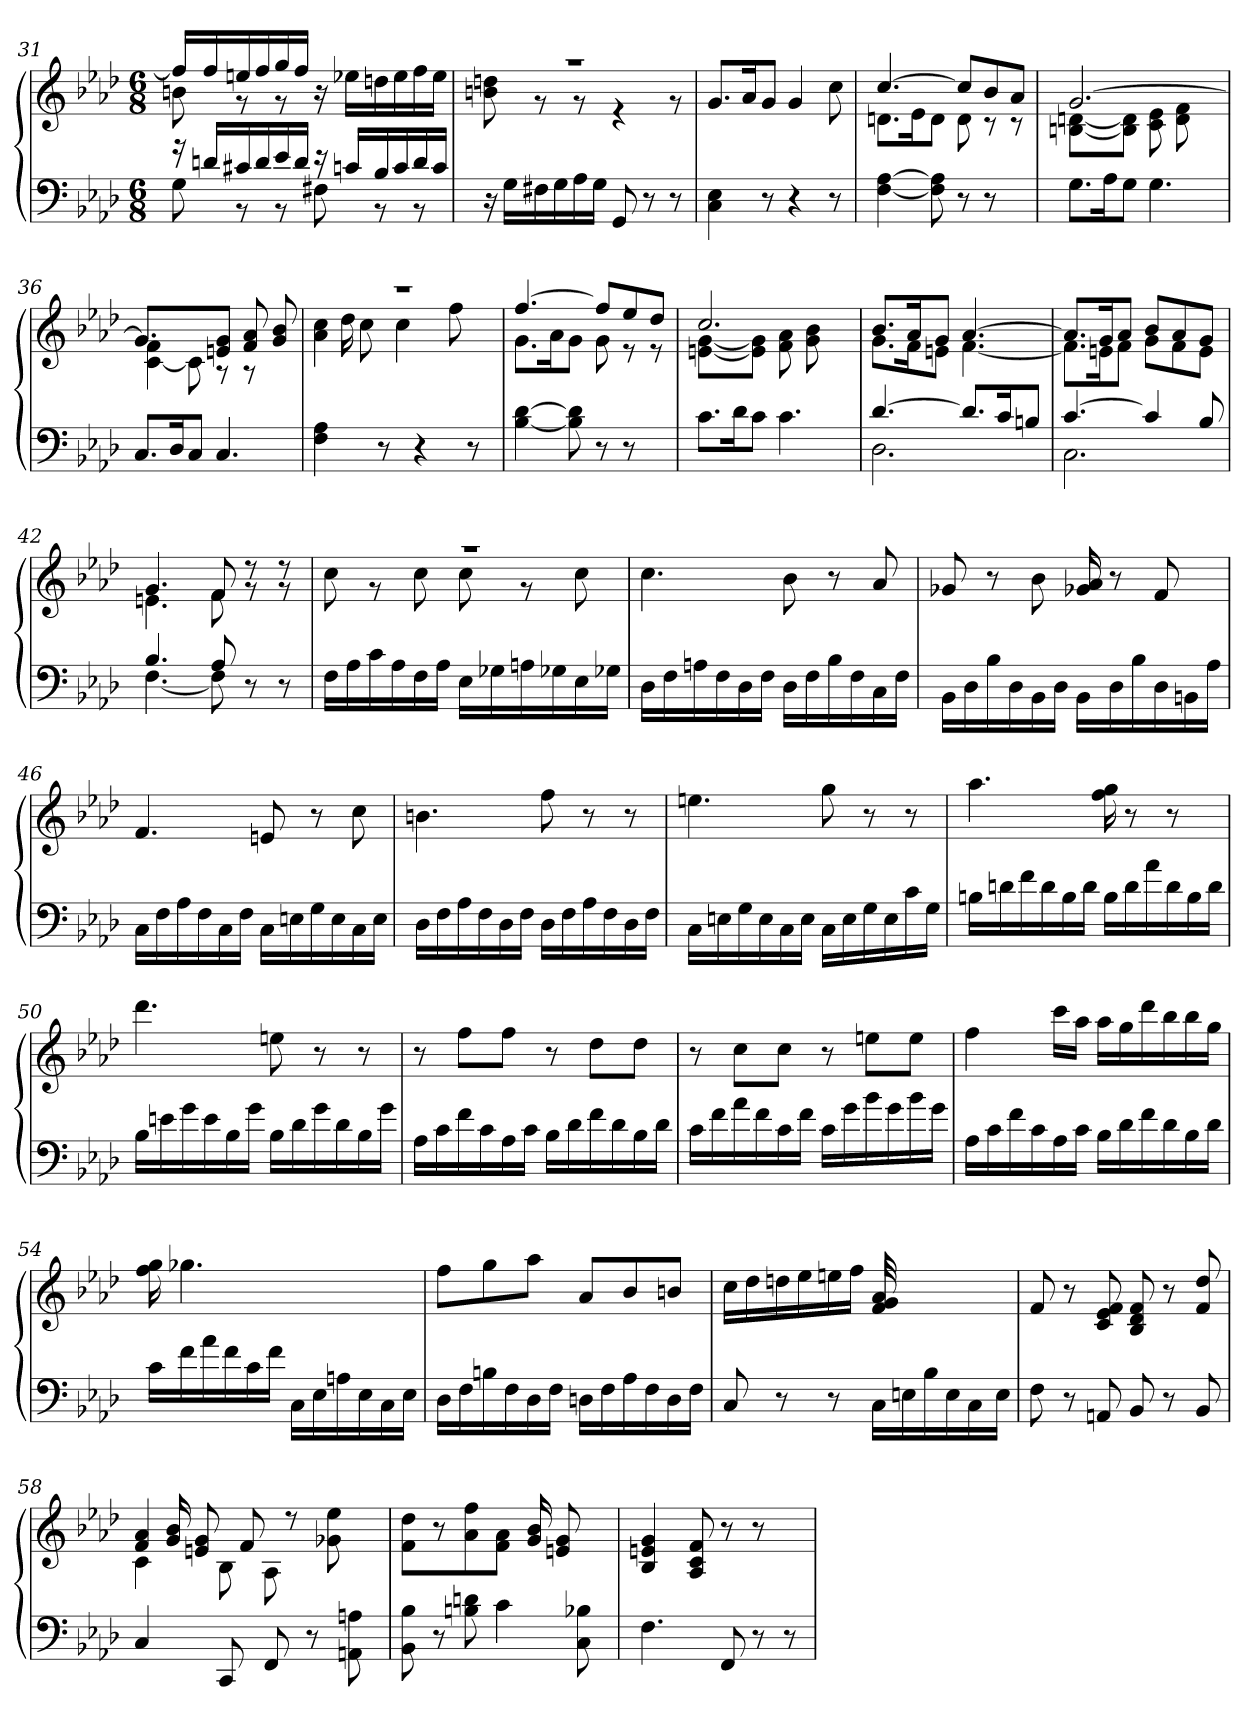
**kern	**kern
*part1	*part1
*staff2	*staff1
*clefF4	*clefG2
*k[b-e-a-d-]	*k[b-e-a-d-]
*A-:	*A-:
*M6/8	*M6/8
=31	=31
*^	*^
16r	8G	16ffLL]	8b
16dLL	.	16ff	.
16c#X	8r	16ee	8r
16d	.	16ff	.
16e-	8r	16gg	8r
16dJJ	.	16ffJJ	.
16r	8F#X	16r	4.ryy
16cLL	.	16ee-LL	.
16B-	8r	16dd	.
16c	.	16ee-	.
16d	8r	16ff	.
16cJJ	.	16ee-JJ	.
*v	*v	*	*
=32	=32	=32
16r	2.r	8b 8dd
16GLL	.	.
16F#X	.	8r
16G	.	.
16A-	.	8r
16GJJ	.	.
8GG	.	4r
8r	.	.
8r	.	8r
*	*v	*v
=33	=33
4C 4E-	8.gL
.	16a-k
8r	8gJ
4r	4g
8r	8cc
=34	=34
*	*^
[4F [4A-	[4.cc	8.dL
.	.	16e-k
8F] 8A-]	.	8dJ
8r	8ccL]	8d
8r	8b-	8r
8ryy	8a-J	8r
=35	=35	=35
8.GL	[2.g	[4B [4d
16A-k	.	.
8GJ	.	8B] 8d]J
4.G	.	8c 8e-
.	.	8d 8f
.	.	8ryy
=36	=36	=36
8.CL	4.g]	[4c 4f
16D-k	.	.
8CJ	.	8c]
4.C	8e 8gJ	8r
.	8f 8a-	8r
.	8g 8b-	8ryy
=37	=37	=37
4F 4A-	2.r	8a- 8ccJ
.	.	16dd-
.	.	8cc
8r	.	.
.	.	4cc
4r	.	.
.	.	8ff
8r	.	.
.	.	16ryy
=38	=38	=38
[4B- [4d-	[4.ff	8.gL
.	.	16a-k
8B-] 8d-]	.	8gJ
8r	8ffL]	8g
8r	8ee-	8r
8ryy	8dd-J	8r
=39	=39	=39
8.cL	2.cc	[4e [4g
16d-k	.	.
8cJ	.	8e] 8g]J
4.c	.	8f 8a-
.	.	8g 8b-
.	.	8ryy
=40	=40	=40
*^	*	*
[4.d-	2.D-	8.b-L	8.gL
.	.	16a-k	16fk
.	.	8gJ	8eJ
8.d-L]	.	[4.a-	[4.f
16ck	.	.	.
8BJ	.	.	.
=41	=41	=41	=41
[4.c	2.C	8.a-L]	8.fL]
.	.	16gk	16ek
.	.	8a-J	8fJ
4c]	.	8b-L	8gL
.	.	8a-	8f
8B-	.	8gJ	8eJ
=42	=42	=42	=42
4.B-	[4.F	4.g	4.e
8A-	8F]	8f	8f
8r	4ryy	8r	8r
8r	.	8r	8r
*v	*v	*	*
=43	=43	=43
16FLL	2.r	8cc
16A-	.	.
16c	.	8r
16A-	.	.
16F	.	8cc
16A-JJ	.	.
16E-LL	.	8cc
16G-X	.	.
16A	.	8r
16G-X	.	.
16E-	.	8cc
16G-XJJ	.	.
*	*v	*v
=44	=44
16D-LL	4.cc
16F	.
16A	.
16F	.
16D-	.
16FJJ	.
16D-LL	8b-
16F	.
16B-	8r
16F	.
16C	8a-
16FJJ	.
=45	=45
16BB-LL	8g-X
16D-	.
16B-	8r
16D-	.
16BB-	8b-
16D-JJ	.
16BB-LL	16g-X 16a-
16D-	8r
16B-	.
16D-	8f
16BB	.
16A-JJ	16ryy
=46	=46
16CLL	4.f
16F	.
16A-	.
16F	.
16C	.
16FJJ	.
16CLL	8e
16E	.
16G	8r
16E	.
16C	8cc
16EJJ	.
=47	=47
16D-LL	4.b
16F	.
16A-	.
16F	.
16D-	.
16FJJ	.
16D-LL	8ff
16F	.
16A-	8r
16F	.
16D-	8r
16FJJ	.
=48	=48
16CLL	4.ee
16E	.
16G	.
16E	.
16C	.
16EJJ	.
16CLL	8gg
16E	.
16G	8r
16E	.
16c	8r
16GJJ	.
=49	=49
16BLL	4.aa-
16d	.
16f	.
16d	.
16B	.
16dJJ	.
16BLL	16ff 16gg
16d	8r
16a-	.
16d	8r
16B	.
16dJJ	16ryy
=50	=50
16B-LL	4.ddd-
16e	.
16g	.
16e	.
16B-	.
16gJJ	.
16B-LL	8ee
16d-	.
16g	8r
16d-	.
16B-	8r
16gJJ	.
=51	=51
16A-LL	8r
16c	.
16f	8ffL
16c	.
16A-	8ffJ
16cJJ	.
16B-LL	8r
16d-	.
16f	8dd-L
16d-	.
16B-	8dd-J
16d-JJ	.
=52	=52
16cLL	8r
16f	.
16a-	8ccL
16f	.
16c	8ccJ
16fJJ	.
16cLL	8r
16g	.
16b-	8eeL
16g	.
16b-	8eeJ
16gJJ	.
=53	=53
16A-LL	4ff
16c	.
16f	.
16c	.
16A-	16cccLL
16cJJ	16aa-JJ
16B-LL	16aa-LL
16d-	16gg
16f	16ddd-
16d-	16bb-
16B-	16bb-
16d-JJ	16ggJJ
=54	=54
16cLL	16ff 16gg
16f	4.gg-X
16a-	.
16f	.
16c	.
16fJJ	.
16CLL	.
16E-	4ryy
16A	.
16E-	.
16C	.
16E-JJ	16ryy
=55	=55
16D-LL	8ffL
16F	.
16B	8gg
16F	.
16D-	8aa-J
16FJJ	.
16DLL	8a-L
16F	.
16A-	8b-
16F	.
16D	8bJ
16FJJ	.
=56	=56
8C	16ccLL
.	16dd-
8r	16dd
.	16ee-
8r	16ee
.	16ffJJ
16CLL	32g 32f 32a-
.	4ryy
16E	.
16B-	.
16E	.
16C	.
.	16.ryy
16EJJ	.
=57	=57
8F	8f
8r	8r
8AA	8c 8e- 8f
8BB-	8B- 8d- 8f
8r	8r
8BB-	8f 8dd-
=58	=58
*	*^
4C	8f 8a-J	4c
.	16g 16b-	.
.	8e 8g	.
8CC	.	8B-
.	8f	.
8FF	.	8A-
.	8r	.
8r	.	4ryy
.	8g-X 8ee-	.
8AA 8A	.	.
.	16ryy	.
*	*v	*v
=59	=59
8BB- 8B-	8f 8dd-
8r	8r
8B 8d	8a- 8ff
4c	8f 8a-J
.	16g 16b-
.	8e 8g
8C 8B-	.
.	16ryy
=60	=60
4.F	4B- 4e 4g
.	8A- 8c 8f
8FF	8r
8r	8r
8r	8ryy
=	=
*-	*-
